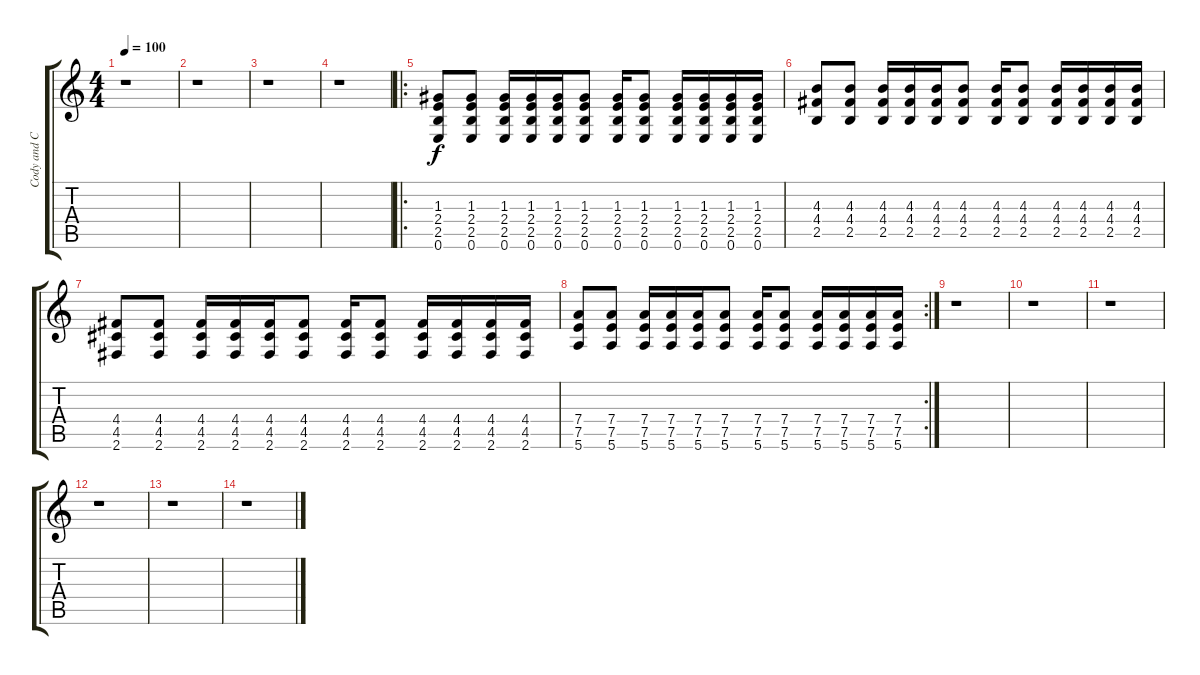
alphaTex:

\track ("Cody and Cody" "Cody and C") {instrument distortionguitar}
\staff {score tabs}
\tuning (E4 B3 G3 D3 A2 E2) {hide}
\ts (4 4)
\tempo 100
\clef g2
\ks c
r.1{dy f} |
r.1 |
r.1 |
r.1 |
\ro
(1.3 2.4 2.5 0.6).8 (1.3 2.4 2.5 0.6).8 (1.3 2.4 2.5 0.6).16 (1.3 2.4 2.5 0.6).16 (1.3 2.4 2.5 0.6).16 (1.3 2.4 2.5 0.6).8 (1.3 2.4 2.5 0.6).16 (1.3 2.4 2.5 0.6).8 (1.3 2.4 2.5 0.6).16 (1.3 2.4 2.5 0.6).16 (1.3 2.4 2.5 0.6).16 (1.3 2.4 2.5 0.6).16 |
(4.3 4.4 2.5).8 (4.3 4.4 2.5).8 (4.3 4.4 2.5).16 (4.3 4.4 2.5).16 (4.3 4.4 2.5).16 (4.3 4.4 2.5).8 (4.3 4.4 2.5).16 (4.3 4.4 2.5).8 (4.3 4.4 2.5).16 (4.3 4.4 2.5).16 (4.3 4.4 2.5).16 (4.3 4.4 2.5).16 |
(4.4 4.5 2.6).8 (4.4 4.5 2.6).8 (4.4 4.5 2.6).16 (4.4 4.5 2.6).16 (4.4 4.5 2.6).16 (4.4 4.5 2.6).8 (4.4 4.5 2.6).16 (4.4 4.5 2.6).8 (4.4 4.5 2.6).16 (4.4 4.5 2.6).16 (4.4 4.5 2.6).16 (4.4 4.5 2.6).16 |
\rc 2
(7.4 7.5 5.6).8 (7.4 7.5 5.6).8 (7.4 7.5 5.6).16 (7.4 7.5 5.6).16 (7.4 7.5 5.6).16 (7.4 7.5 5.6).8 (7.4 7.5 5.6).16 (7.4 7.5 5.6).8 (7.4 7.5 5.6).16 (7.4 7.5 5.6).16 (7.4 7.5 5.6).16 (7.4 7.5 5.6).16 |
r.1 |
r.1 |
r.1 |
r.1 |
r.1 |
r.1
